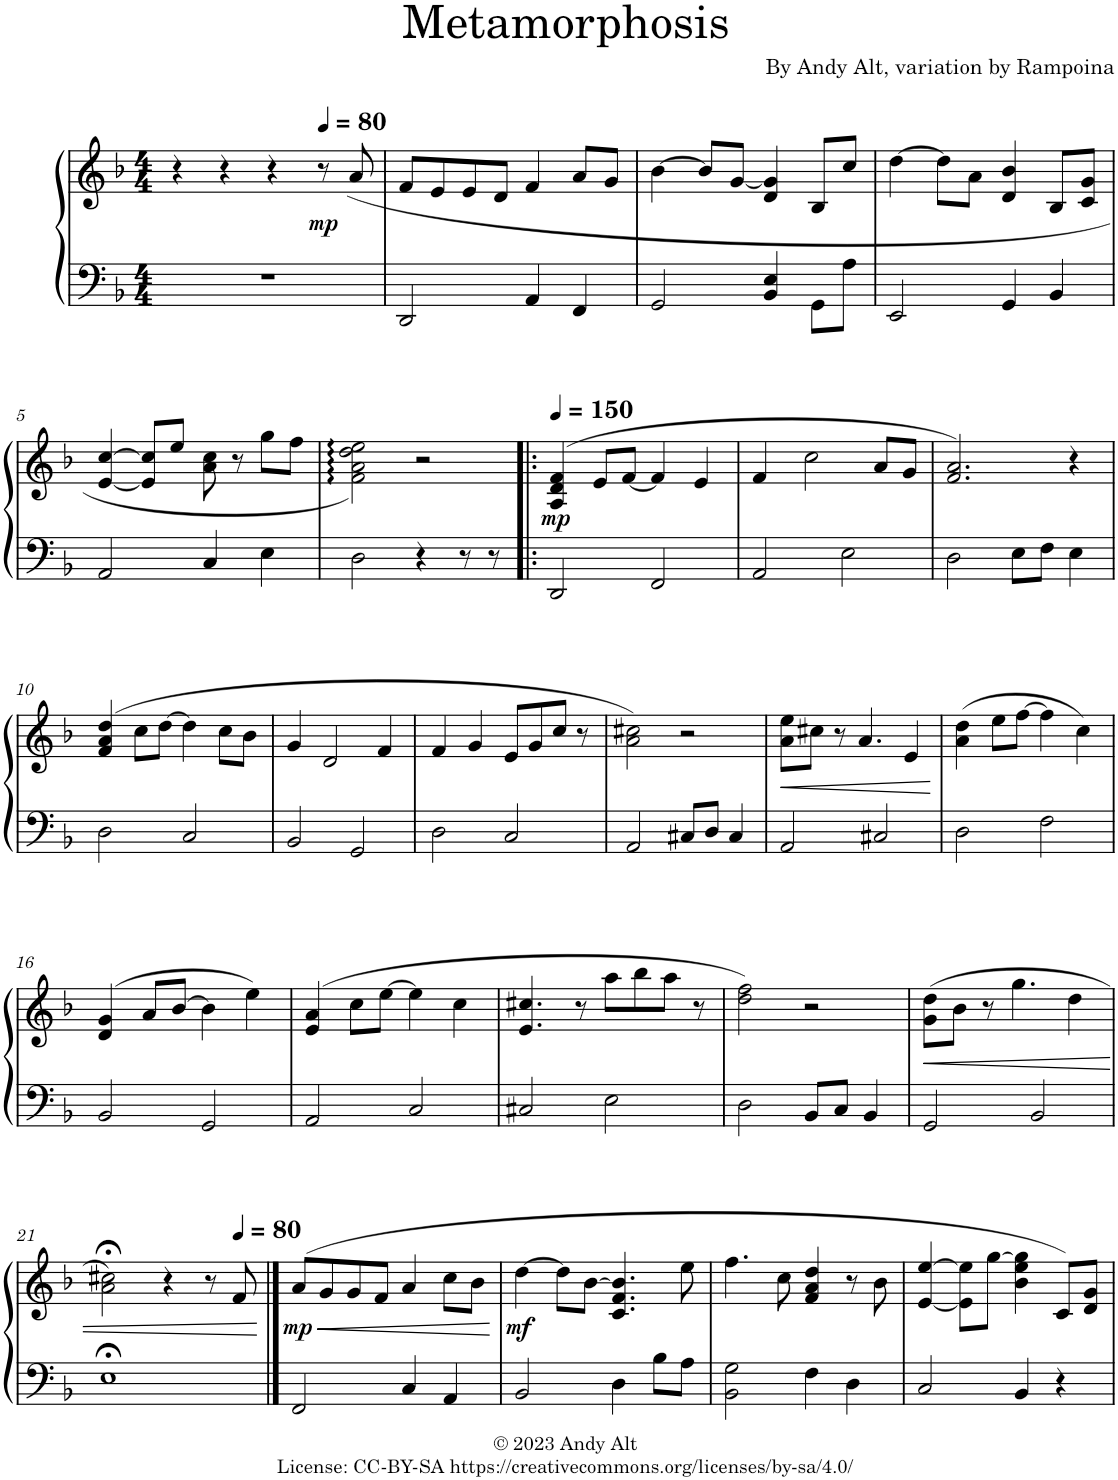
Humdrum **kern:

**kern	**kern	**dynam
*part1	*part1	*part1
*staff2	*staff1	*staff1/2
*I"Piano	*	*
*I'Pno.	*	*
*clefF4	*clefG2	*
*k[b-]	*k[b-]	*
*M4/4	*M4/4	*
=1	=1	=1
1r	4r	.
.	4r	.
.	4r	.
*	*MM80	*
!	!	!LO:DY:b
.	(8r	mp
.	8a/	.
=2	=2	=2
2DD/	8f/L	.
.	8e/	.
.	8e/	.
.	8d/J	.
4AA/	4f/	.
4FF/	8a/L	.
.	8g/J	.
=3	=3	=3
2GG/	[4b-\	.
.	8b-/L]	.
.	[8g/J	.
4BB-/ 4E/	4d/ 4g/]	.
8GG\L	8B-/L	.
8A\J	8cc/J	.
=4	=4	=4
2EE/	[4dd\	.
.	8dd\L]	.
.	8a\J	.
4GG/	4d/ 4b-/	.
4BB-/	8B-/L	.
.	8c/ 8g/J	.
!!LO:LB:g=z
=5	=5	=5
2AA/	[4e/ [4cc/	.
.	8e/] 8cc/]L	.
.	8ee/J	.
4C/	8a\ 8cc\	.
.	8r	.
4E\	8gg\L	.
.	8ff\J	.
=6	=6	=6
2D\	2f\ 2a\ 2dd\ 2ee\)	.
4r	2r	.
8r	.	.
8r	.	.
=7!|:	=7!|:	=7!|:
*	*MM150	*
!	!	!LO:DY:b
2DD/	(>4A/ 4d/ 4f/	mp
.	8e/L	.
.	[8f/J	.
2FF/	4f/]	.
.	4e/	.
=8	=8	=8
2AA/	4f/	.
.	2cc\	.
2E\	.	.
.	8a/L	.
.	8g/J	.
=9	=9	=9
2D\	2.f/ 2.a/)	.
8E\L	.	.
8F\J	.	.
4E\	4r	.
!!LO:LB:g=z
=10	=10	=10
2D\	(4f/ 4a/ 4dd/	.
.	8cc\L	.
.	[8dd\J	.
2C/	4dd\]	.
.	8cc\L	.
.	8b-\J	.
=11	=11	=11
2BB-/	4g/	.
.	2d/	.
2GG/	.	.
.	4f/	.
=12	=12	=12
2D\	4f/	.
.	4g/	.
2C/	8e/L	.
.	8g/	.
.	8cc/J	.
.	8r	.
=13	=13	=13
2AA/	2a\ 2cc#X\)	.
8C#X/L	2r	.
8D/J	.	.
4C#/	.	.
=14	=14	=14
!	!	!LO:HP:b
2AA/	8a\ 8ee\L	<
.	8cc#X\J	.
.	8r	.
.	4.a/	.
2C#X/	.	.
.	4e/	.
.	.	[
=15	=15	=15
2D\	(4a\ 4dd\	.
.	8ee\L	.
.	[8ff\J	.
2F\	4ff\]	.
.	4cc\)	.
!!LO:LB:g=z
=16	=16	=16
2BB-/	(4d/ 4g/	.
.	8a/L	.
.	[8b-/J	.
2GG/	4b-\]	.
.	4ee\)	.
=17	=17	=17
2AA/	(4e/ 4a/	.
.	8cc\L	.
.	[8ee\J	.
2C/	4ee\]	.
.	4cc\	.
=18	=18	=18
2C#X/	4.e/ 4.cc#X/	.
.	8r	.
2E\	8aa\L	.
.	8bb-\	.
.	8aa\J	.
.	8r	.
=19	=19	=19
2D\	2dd\ 2ff\)	.
8BB-/L	2r	.
8C/J	.	.
4BB-/	.	.
=20	=20	=20
!	!	!LO:HP:b
2GG/	(8g\ 8dd\L	<
.	8b-\J	.
.	8r	.
.	4.gg\	.
2BB-/	.	.
.	4dd\	.
!!LO:LB:g=z
=21	=21	=21
1E;<	2a\;< 2cc#X\;<)	.
.	4r	.
.	8r	.
*	*MM80	*
.	8f/	.
.	.	[
==22	==22	==22
!	!	!LO:HP:b
!	!	!LO:DY:n=1:b
2FF/	(8a/L	< mp
.	8g/	.
.	8g/	.
.	8f/J	.
4C/	4a/	.
4AA/	8cc\L	.
.	8b-\J	.
.	.	[
=23	=23	=23
!	!	!LO:DY:b
2BB-/	[4dd\	mf
.	8dd\L]	.
.	[8b-\J	.
4D\	4.c/ 4.f/ 4.b-/]	.
8B-\L	.	.
8A\J	8ee\	.
=24	=24	=24
2BB-\ 2G\	4.ff\	.
.	8cc\	.
4F\	4f/ 4a/ 4dd/	.
4D\	8r	.
.	8b-\	.
=25	=25	=25
2C/	[4e/ [4ee/	.
.	8e\] 8ee\]L	.
.	[8gg\J	.
4BB-/	4b-\ 4ee\ 4gg\]	.
4r	8c/L)	.
.	8d/ 8g/J	.
=	=	=
*-	*-	*-
